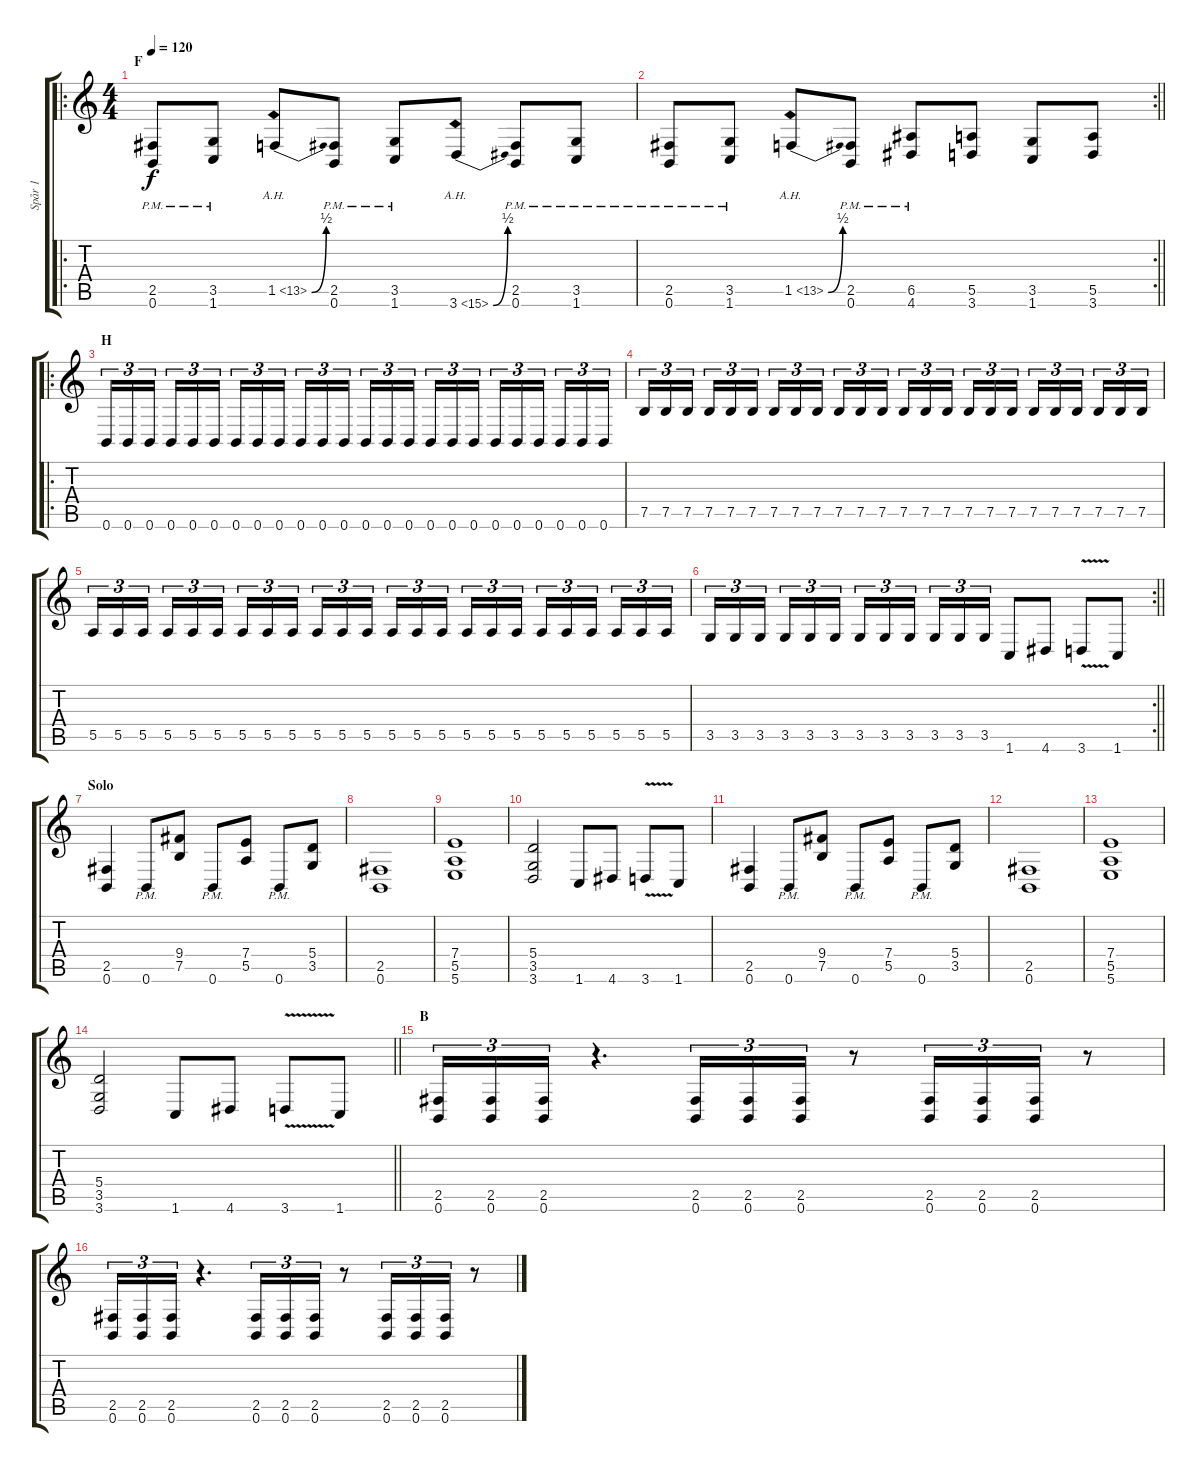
\track ("Spår 1" "Spår 1") {instrument distortionguitar}
\staff {score tabs}
\tuning (B3 Gb3 D3 A2 E2 B1) {hide}
\ro
\ts (4 4)
\section ("" "F")
\tempo 120
\clef g2
\ks c
(2.5{pm} 0.6{pm}).8{dy f} (3.5{pm} 1.6{pm}).8 1.5{be (bend 0 0 60 2) ah 12}.8 (2.5{pm} 0.6{pm}).8 (3.5{pm} 1.6{pm}).8 3.6{be (bend 0 0 60 2) ah 12}.8 (2.5{pm} 0.6{pm}).8 (3.5{pm} 1.6{pm}).8 |
\rc 2
\barLineRight lightlight
(2.5{pm} 0.6{pm}).8 (3.5{pm} 1.6{pm}).8 1.5{be (bend 0 0 60 2) ah 12}.8 (2.5{pm} 0.6{pm}).8 (6.5{pm} 4.6{pm}).8 (5.5 3.6).8 (3.5 1.6).8 (5.5 3.6).8 |
\ro
\section ("" "H")
0.6.16{tu (3 2)} 0.6.16{tu (3 2)} 0.6.16{tu (3 2) beam splitsecondary} 0.6.16{tu (3 2)} 0.6.16{tu (3 2)} 0.6.16{tu (3 2)} 0.6.16{tu (3 2)} 0.6.16{tu (3 2)} 0.6.16{tu (3 2) beam splitsecondary} 0.6.16{tu (3 2)} 0.6.16{tu (3 2)} 0.6.16{tu (3 2)} 0.6.16{tu (3 2)} 0.6.16{tu (3 2)} 0.6.16{tu (3 2) beam splitsecondary} 0.6.16{tu (3 2)} 0.6.16{tu (3 2)} 0.6.16{tu (3 2)} 0.6.16{tu (3 2)} 0.6.16{tu (3 2)} 0.6.16{tu (3 2) beam splitsecondary} 0.6.16{tu (3 2)} 0.6.16{tu (3 2)} 0.6.16{tu (3 2)} |
7.5.16{tu (3 2)} 7.5.16{tu (3 2)} 7.5.16{tu (3 2) beam splitsecondary} 7.5.16{tu (3 2)} 7.5.16{tu (3 2)} 7.5.16{tu (3 2)} 7.5.16{tu (3 2)} 7.5.16{tu (3 2)} 7.5.16{tu (3 2) beam splitsecondary} 7.5.16{tu (3 2)} 7.5.16{tu (3 2)} 7.5.16{tu (3 2)} 7.5.16{tu (3 2)} 7.5.16{tu (3 2)} 7.5.16{tu (3 2) beam splitsecondary} 7.5.16{tu (3 2)} 7.5.16{tu (3 2)} 7.5.16{tu (3 2)} 7.5.16{tu (3 2)} 7.5.16{tu (3 2)} 7.5.16{tu (3 2) beam splitsecondary} 7.5.16{tu (3 2)} 7.5.16{tu (3 2)} 7.5.16{tu (3 2)} |
5.5.16{tu (3 2)} 5.5.16{tu (3 2)} 5.5.16{tu (3 2) beam splitsecondary} 5.5.16{tu (3 2)} 5.5.16{tu (3 2)} 5.5.16{tu (3 2)} 5.5.16{tu (3 2)} 5.5.16{tu (3 2)} 5.5.16{tu (3 2) beam splitsecondary} 5.5.16{tu (3 2)} 5.5.16{tu (3 2)} 5.5.16{tu (3 2)} 5.5.16{tu (3 2)} 5.5.16{tu (3 2)} 5.5.16{tu (3 2) beam splitsecondary} 5.5.16{tu (3 2)} 5.5.16{tu (3 2)} 5.5.16{tu (3 2)} 5.5.16{tu (3 2)} 5.5.16{tu (3 2)} 5.5.16{tu (3 2) beam splitsecondary} 5.5.16{tu (3 2)} 5.5.16{tu (3 2)} 5.5.16{tu (3 2)} |
\rc 2
\barLineRight lightlight
3.5.16{tu (3 2)} 3.5.16{tu (3 2)} 3.5.16{tu (3 2) beam splitsecondary} 3.5.16{tu (3 2)} 3.5.16{tu (3 2)} 3.5.16{tu (3 2)} 3.5.16{tu (3 2)} 3.5.16{tu (3 2)} 3.5.16{tu (3 2) beam splitsecondary} 3.5.16{tu (3 2)} 3.5.16{tu (3 2)} 3.5.16{tu (3 2)} 1.6.8 4.6.8 3.6{v}.8 1.6.8 |
\section ("" "Solo")
(2.5 0.6).4 0.6{pm}.8 (9.4 7.5).8 0.6{pm}.8 (7.4 5.5).8 0.6{pm}.8 (5.4 3.5).8 |
(2.5 0.6).1 |
(7.4 5.5 5.6).1 |
(5.4 3.5 3.6).2 1.6.8 4.6.8 3.6{v}.8 1.6.8 |
(2.5 0.6).4 0.6{pm}.8 (9.4 7.5).8 0.6{pm}.8 (7.4 5.5).8 0.6{pm}.8 (5.4 3.5).8 |
(2.5 0.6).1 |
(7.4 5.5 5.6).1 |
\barLineRight lightlight
(5.4 3.5 3.6).2 1.6.8 4.6.8 3.6{v}.8 1.6.8 |
\section ("" "B")
(2.5 0.6).16{tu (3 2)} (2.5 0.6).16{tu (3 2)} (2.5 0.6).16{tu (3 2)} r.4{d} (2.5 0.6).16{tu (3 2)} (2.5 0.6).16{tu (3 2)} (2.5 0.6).16{tu (3 2)} r.8 (2.5 0.6).16{tu (3 2)} (2.5 0.6).16{tu (3 2)} (2.5 0.6).16{tu (3 2)} r.8 |
(2.5 0.6).16{tu (3 2)} (2.5 0.6).16{tu (3 2)} (2.5 0.6).16{tu (3 2)} r.4{d} (2.5 0.6).16{tu (3 2)} (2.5 0.6).16{tu (3 2)} (2.5 0.6).16{tu (3 2)} r.8 (2.5 0.6).16{tu (3 2)} (2.5 0.6).16{tu (3 2)} (2.5 0.6).16{tu (3 2)} r.8
